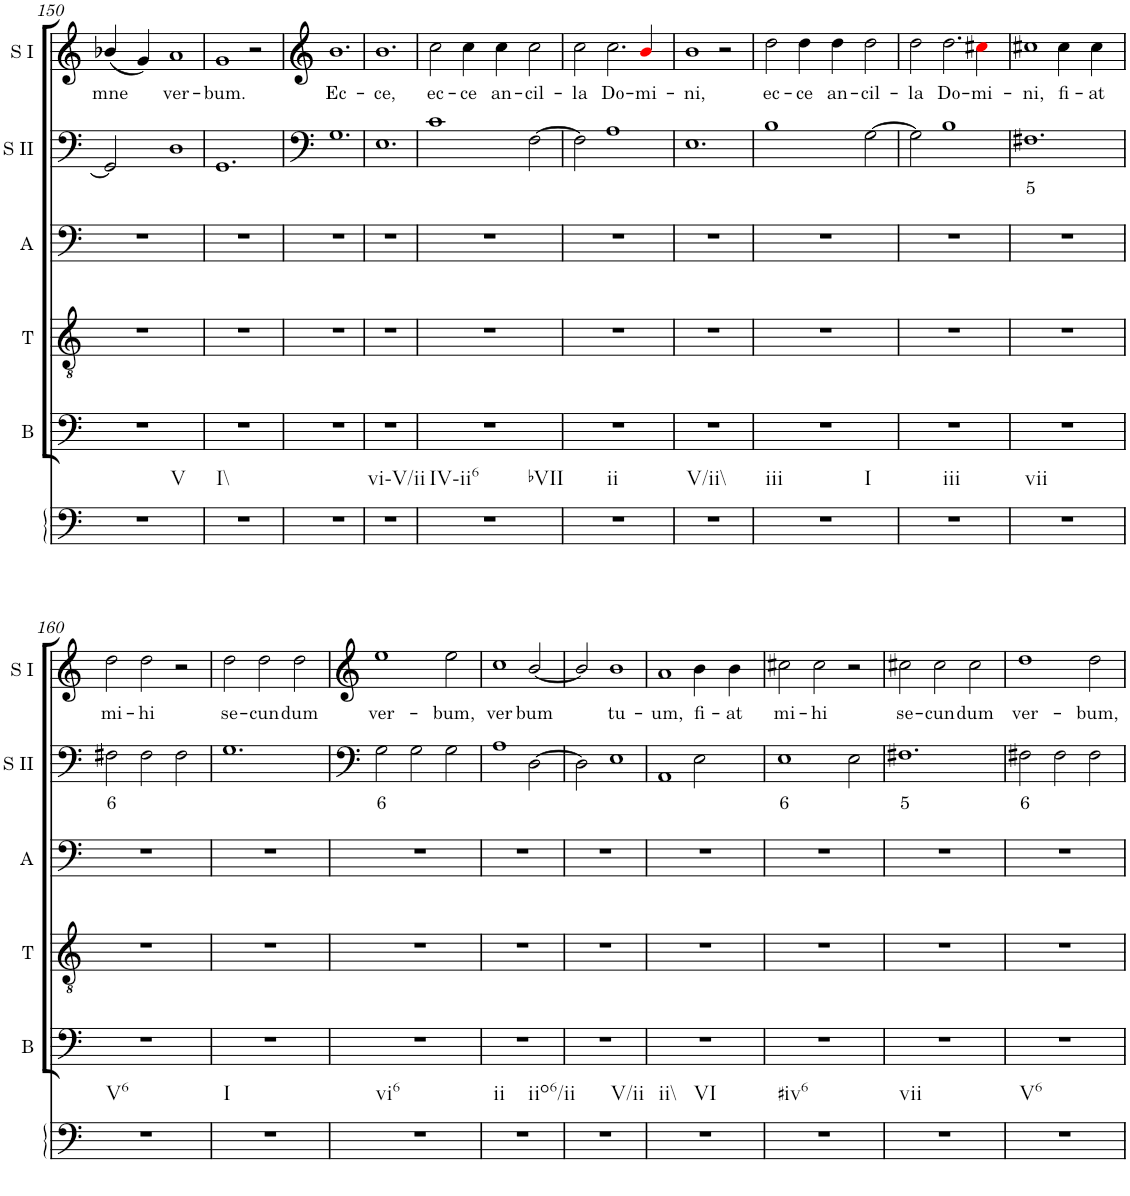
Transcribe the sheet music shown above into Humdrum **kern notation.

**kern	**kern	**kern	**kern	**kern	**text	**kern	**text
*part6	*part5	*part4	*part3	*part2	*part2	*part1	*part1
*staff6	*staff5	*staff4	*staff3	*staff2	*staff2	*staff1	*staff1
*I"Continuo	*I"Bass	*I"Tenor	*I"Alto	*I"Soprano II	*	*I"Soprano I	*
*	*I'B	*I'T	*I'A	*I'S II	*	*I'S I	*
!!LO:PB:g=z
*clefF4	*clefF4	*clefGv2	*clefG2	*clefG2	*	*clefG2	*
*k[]	*k[]	*k[]	*k[]	*k[]	*	*k[]	*
*M3/2	*M3/2	*M3/2	*M3/2	*M3/2	*	*M3/2	*
=150	=150	=150	=150	=150	=150	=150	=150
!LO:TX:b:t=V	!	!	!	!	!	!	!
!	!	!	!	!	!	!	!LO:LY:b
1.r	1.r	1.r	1.r	2GG/]	.	(4b-X/	mne
.	.	.	.	.	.	4g/)	.
!	!	!	!	!	!	!	!LO:LY:b
.	.	.	.	1D	.	1a	ver-
=151	=151	=151	=151	=151	=151	=151	=151
!LO:TX:b:t=I\\	!	!	!	!	!	!	!
!	!	!	!	!	!	!	!LO:LY:b
1.r	1.r	1.r	1.r	1.GG	.	1g	bum.
.	.	.	.	.	.	2r	.
=152	=152	=152	=152	=152	=152	=152	=152
!	!	!	!	!	!	!	!LO:LY:b
1.r	1.r	1.r	1.r	1.G	.	1.b	Ec-
=153	=153	=153	=153	=153	=153	=153	=153
!LO:TX:b:t=vi-V/ii	!	!	!	!	!	!	!
!	!	!	!	!	!	!	!LO:LY:b
1.r	1.r	1.r	1.r	1.E	.	1.b	ce,
=154	=154	=154	=154	=154	=154	=154	=154
!LO:TX:b:t=IV-ii6	!	!	!	!	!	!	!
!LO:TX:b:t=bVII	!	!	!	!	!	!	!
!	!	!	!	!	!	!	!LO:LY:b
1.r	1.r	1.r	1.r	1c	.	2cc\	ec-
!	!	!	!	!	!	!	!LO:LY:b
.	.	.	.	.	.	4cc\	ce
!	!	!	!	!	!	!	!LO:LY:b
.	.	.	.	.	.	4cc\	an-
!	!	!	!	!	!	!	!LO:LY:b
.	.	.	.	[2F\	.	2cc\	cil-
=155	=155	=155	=155	=155	=155	=155	=155
!LO:TX:b:t=ii	!	!	!	!	!	!	!
!	!	!	!	!	!	!	!LO:LY:b
1.r	1.r	1.r	1.r	2F\]	.	2cc\	la
!	!	!	!	!	!	!	!LO:LY:b
.	.	.	.	1A	.	2.cc\	Do-
!	!	!	!	!	!	!	!LO:LY:b
.	.	.	.	.	.	4bi/	mi-
=156	=156	=156	=156	=156	=156	=156	=156
!LO:TX:b:t=V/ii\\	!	!	!	!	!	!	!
!	!	!	!	!	!	!	!LO:LY:b
1.r	1.r	1.r	1.r	1.E	.	1b	ni,
.	.	.	.	.	.	2r	.
=157	=157	=157	=157	=157	=157	=157	=157
!LO:TX:b:t=iii	!	!	!	!	!	!	!
!LO:TX:b:t=I	!	!	!	!	!	!	!
!	!	!	!	!	!	!	!LO:LY:b
1.r	1.r	1.r	1.r	1B	.	2dd\	ec-
!	!	!	!	!	!	!	!LO:LY:b
.	.	.	.	.	.	4dd\	ce
!	!	!	!	!	!	!	!LO:LY:b
.	.	.	.	.	.	4dd\	an-
!	!	!	!	!	!	!	!LO:LY:b
.	.	.	.	[2G\	.	2dd\	cil-
=158	=158	=158	=158	=158	=158	=158	=158
!LO:TX:b:t=iii	!	!	!	!	!	!	!
!	!	!	!	!	!	!	!LO:LY:b
1.r	1.r	1.r	1.r	2G\]	.	2dd\	la
!	!	!	!	!	!	!	!LO:LY:b
.	.	.	.	1B	.	2.dd\	Do-
!	!	!	!	!	!	!	!LO:LY:b
.	.	.	.	.	.	4cc#Xi\	mi-
=159	=159	=159	=159	=159	=159	=159	=159
!LO:TX:b:t=vii	!	!	!	!	!	!	!
!	!	!	!	!	!LO:LY:b	!	!LO:LY:b
1.r	1.r	1.r	1.r	1.F#X	5	1cc#X	ni,
!	!	!	!	!	!	!	!LO:LY:b
.	.	.	.	.	.	4cc#\	fi-
!	!	!	!	!	!	!	!LO:LY:b
.	.	.	.	.	.	4cc#\	at
!!LO:LB:g=z
=160	=160	=160	=160	=160	=160	=160	=160
!LO:TX:b:t=V6	!	!	!	!	!	!	!
!	!	!	!	!	!LO:LY:b	!	!LO:LY:b
1.r	1.r	1.r	1.r	2F#X\	6	2dd\	mi-
!	!	!	!	!	!	!	!LO:LY:b
.	.	.	.	2F#\	.	2dd\	hi
.	.	.	.	2F#\	.	2r	.
=161	=161	=161	=161	=161	=161	=161	=161
!LO:TX:b:t=I	!	!	!	!	!	!	!
!	!	!	!	!	!	!	!LO:LY:b
1.r	1.r	1.r	1.r	1.G	.	2dd\	se-
!	!	!	!	!	!	!	!LO:LY:b
.	.	.	.	.	.	2dd\	cun-
!	!	!	!	!	!	!	!LO:LY:b
.	.	.	.	.	.	2dd\	dum
=162	=162	=162	=162	=162	=162	=162	=162
!LO:TX:b:t=vi6	!	!	!	!	!	!	!
!	!	!	!	!	!LO:LY:b	!	!LO:LY:b
1.r	1.r	1.r	1.r	2G\	6	1ee	ver-
.	.	.	.	2G\	.	.	.
!	!	!	!	!	!	!	!LO:LY:b
.	.	.	.	2G\	.	2ee\	bum,
=163	=163	=163	=163	=163	=163	=163	=163
!LO:TX:b:t=ii	!	!	!	!	!	!	!
!LO:TX:b:t=iio6/ii	!	!	!	!	!	!	!
!	!	!	!	!	!	!	!LO:LY:b
1.r	1.r	1.r	1.r	1A	.	1cc	ver-
!	!	!	!	!	!	!	!LO:LY:b
.	.	.	.	[2D\	.	[2b/	bum
=164	=164	=164	=164	=164	=164	=164	=164
!LO:TX:b:t=V/ii	!	!	!	!	!	!	!
1.r	1.r	1.r	1.r	2D\]	.	2b/]	.
!	!	!	!	!	!	!	!LO:LY:b
.	.	.	.	1E	.	1b	tu-
=165	=165	=165	=165	=165	=165	=165	=165
!LO:TX:b:t=ii\\	!	!	!	!	!	!	!
!LO:TX:b:t=VI	!	!	!	!	!	!	!
!	!	!	!	!	!	!	!LO:LY:b
1.r	1.r	1.r	1.r	1AA	.	1a	um,
!	!	!	!	!	!	!	!LO:LY:b
.	.	.	.	2E\	.	4b\	fi-
!	!	!	!	!	!	!	!LO:LY:b
.	.	.	.	.	.	4b\	at
=166	=166	=166	=166	=166	=166	=166	=166
!LO:TX:b:t=#iv6	!	!	!	!	!	!	!
!	!	!	!	!	!LO:LY:b	!	!LO:LY:b
1.r	1.r	1.r	1.r	1E	6	2cc#X\	mi-
!	!	!	!	!	!	!	!LO:LY:b
.	.	.	.	.	.	2cc#\	hi
.	.	.	.	2E\	.	2r	.
=167	=167	=167	=167	=167	=167	=167	=167
!LO:TX:b:t=vii	!	!	!	!	!	!	!
!	!	!	!	!	!LO:LY:b	!	!LO:LY:b
1.r	1.r	1.r	1.r	1.F#X	5	2cc#X\	se-
!	!	!	!	!	!	!	!LO:LY:b
.	.	.	.	.	.	2cc#\	cun-
!	!	!	!	!	!	!	!LO:LY:b
.	.	.	.	.	.	2cc#\	dum
=168	=168	=168	=168	=168	=168	=168	=168
!LO:TX:b:t=V6	!	!	!	!	!	!	!
!	!	!	!	!	!LO:LY:b	!	!LO:LY:b
1.r	1.r	1.r	1.r	2F#X\	6	1dd	ver-
.	.	.	.	2F#\	.	.	.
!	!	!	!	!	!	!	!LO:LY:b
.	.	.	.	2F#\	.	2dd\	bum,
=	=	=	=	=	=	=	=
*-	*-	*-	*-	*-	*-	*-	*-
